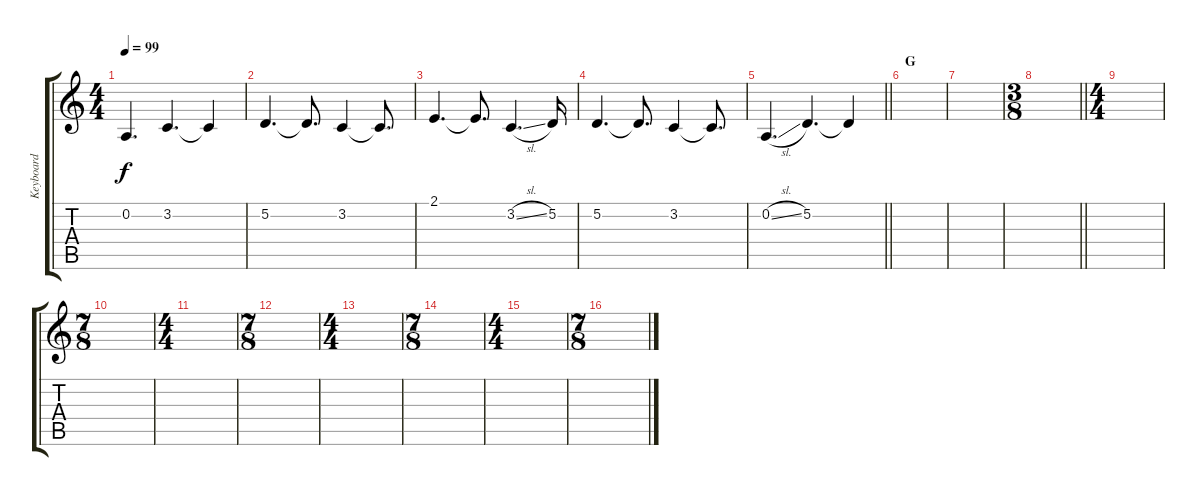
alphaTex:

\track ("Keyboard" "Keyboard") {instrument lead2sawtooth}
\staff {score tabs}
\tuning (D4 A3 F3 C3 G2 C2) {hide}
\ts (4 4)
\tempo 99
\clef g2
\ks c
0.2.4{d dy f} 3.2.4{d} 3.2{t}.4 |
5.2.4{d} 5.2{t}.8{d} 3.2.4 3.2{t}.8{d} |
2.1.4{d} 2.1{t}.8{d} 3.2{sl}.4{d} 5.2.16 |
5.2.4{d} 5.2{t}.8{d} 3.2.4 3.2{t}.8{d} |
\barLineRight lightlight
0.2{sl}.4{d} 5.2.4{d} 5.2{t}.4 |
\section ("" "G")
|
|
\ts (3 8)
\barLineRight lightlight
|
\ts (4 4)
|
\ts (7 8)
|
\ts (4 4)
|
\ts (7 8)
|
\ts (4 4)
|
\ts (7 8)
|
\ts (4 4)
|
\ts (7 8)
